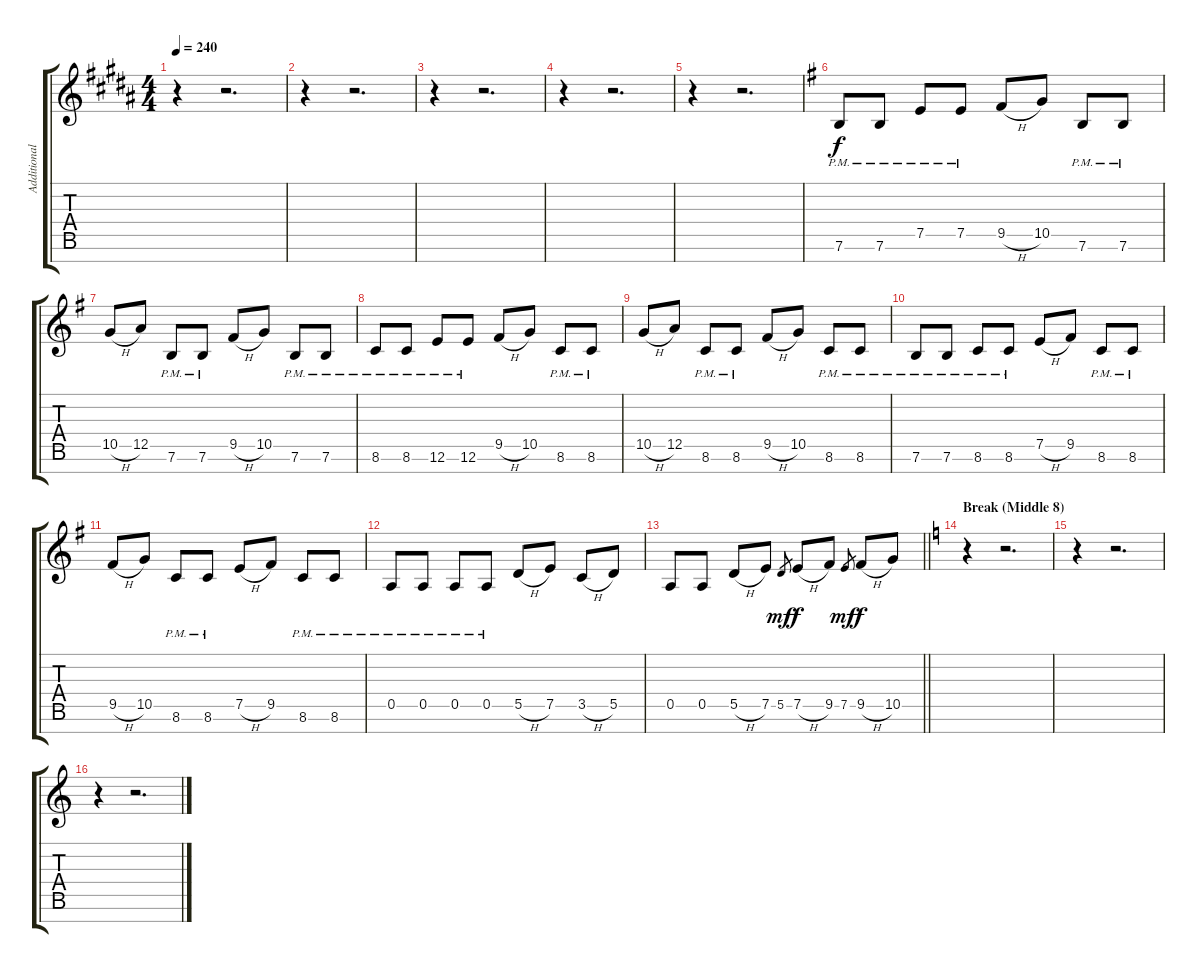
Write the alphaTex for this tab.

\track ("Additional Harmonies" "Additional") {instrument distortionguitar}
\staff {score tabs}
\tuning (E4 B3 G3 D3 A2 E2 B1) {hide}
\ts (4 4)
\tempo 240
\clef g2
\ks b
r.4{dy f} r.2{d} |
r.4 r.2{d} |
r.4 r.2{d} |
r.4 r.2{d} |
r.4 r.2{d} |
\ks eminor
7.6{pm}.8 7.6{pm}.8 7.5{pm}.8 7.5{pm}.8 9.5{h}.8 10.5.8 7.6{pm}.8 7.6{pm}.8 |
10.5{h}.8 12.5.8 7.6{pm}.8 7.6{pm}.8 9.5{h}.8 10.5.8 7.6{pm}.8 7.6{pm}.8 |
8.6{pm}.8 8.6{pm}.8 12.6{pm}.8 12.6{pm}.8 9.5{h}.8 10.5.8 8.6{pm}.8 8.6{pm}.8 |
10.5{h}.8 12.5.8 8.6{pm}.8 8.6{pm}.8 9.5{h}.8 10.5.8 8.6{pm}.8 8.6{pm}.8 |
7.6{pm}.8 7.6{pm}.8 8.6{pm}.8 8.6{pm}.8 7.5{h}.8 9.5.8 8.6{pm}.8 8.6{pm}.8 |
9.5{h}.8 10.5.8 8.6{pm}.8 8.6{pm}.8 7.5{h}.8 9.5.8 8.6{pm}.8 8.6{pm}.8 |
0.5{pm}.8 0.5{pm}.8 0.5{pm}.8 0.5{pm}.8 5.5{h}.8 7.5.8 3.5{h}.8 5.5.8 |
\barLineRight lightlight
0.5.8 0.5.8 5.5{h}.8 7.5.8 5.5.8{gr dy mf} 7.5{h}.8{dy f} 9.5.8 7.5.8{gr dy mf} 9.5{h}.8{dy f} 10.5.8 |
\section ("" "Break (Middle 8)")
\ks aminor
r.4 r.2{d} |
r.4 r.2{d} |
r.4 r.2{d}
